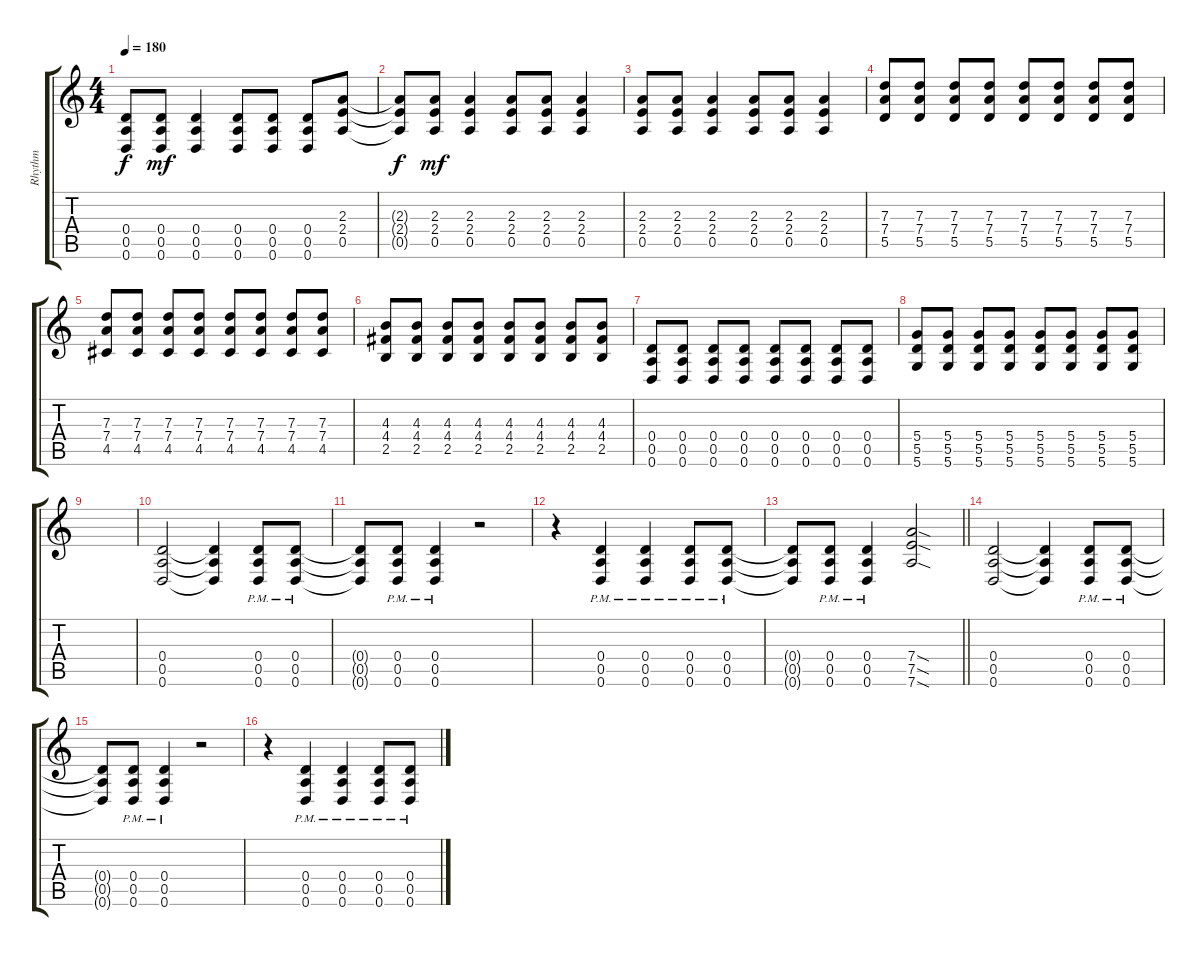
\track ("Rhythm" "Rhythm") {instrument overdrivenguitar}
\staff {score tabs}
\tuning (E4 B3 G3 D3 A2 D2) {hide}
\ts (4 4)
\tempo 180
\clef g2
\ks c
(0.4{t} 0.5{t} 0.6{t}).8{dy f} (0.4 0.5 0.6).8{dy mf} (0.4 0.5 0.6).4 (0.4 0.5 0.6).8 (0.4 0.5 0.6).8 (0.4 0.5 0.6).8 (2.3 2.4 0.5).8 |
(2.3{t} 2.4{t} 0.5{t}).8{dy f} (2.3 2.4 0.5).8{dy mf} (2.3 2.4 0.5).4 (2.3 2.4 0.5).8 (2.3 2.4 0.5).8 (2.3 2.4 0.5).4 |
(2.3 2.4 0.5).8 (2.3 2.4 0.5).8 (2.3 2.4 0.5).4 (2.3 2.4 0.5).8 (2.3 2.4 0.5).8 (2.3 2.4 0.5).4 |
(7.3 7.4 5.5).8 (7.3 7.4 5.5).8 (7.3 7.4 5.5).8 (7.3 7.4 5.5).8 (7.3 7.4 5.5).8 (7.3 7.4 5.5).8 (7.3 7.4 5.5).8 (7.3 7.4 5.5).8 |
(7.3 7.4 4.5).8 (7.3 7.4 4.5).8 (7.3 7.4 4.5).8 (7.3 7.4 4.5).8 (7.3 7.4 4.5).8 (7.3 7.4 4.5).8 (7.3 7.4 4.5).8 (7.3 7.4 4.5).8 |
(4.3 4.4 2.5).8 (4.3 4.4 2.5).8 (4.3 4.4 2.5).8 (4.3 4.4 2.5).8 (4.3 4.4 2.5).8 (4.3 4.4 2.5).8 (4.3 4.4 2.5).8 (4.3 4.4 2.5).8 |
(0.4 0.5 0.6).8 (0.4 0.5 0.6).8 (0.4 0.5 0.6).8 (0.4 0.5 0.6).8 (0.4 0.5 0.6).8 (0.4 0.5 0.6).8 (0.4 0.5 0.6).8 (0.4 0.5 0.6).8 |
(5.4 5.5 5.6).8 (5.4 5.5 5.6).8 (5.4 5.5 5.6).8 (5.4 5.5 5.6).8 (5.4 5.5 5.6).8 (5.4 5.5 5.6).8 (5.4 5.5 5.6).8 (5.4 5.5 5.6).8 |
|
(0.4 0.5 0.6).2 (0.4{t} 0.5{t} 0.6{t}).4 (0.4{pm} 0.5{pm} 0.6{pm}).8 (0.4{pm} 0.5{pm} 0.6{pm}).8 |
(0.4{t} 0.5{t} 0.6{t}).8 (0.4{pm} 0.5{pm} 0.6{pm}).8 (0.4{pm} 0.5{pm} 0.6{pm}).4 r.2 |
r.4 (0.4{pm} 0.5{pm} 0.6{pm}).4 (0.4{pm} 0.5{pm} 0.6{pm}).4 (0.4{pm} 0.5{pm} 0.6{pm}).8 (0.4{pm} 0.5{pm} 0.6{pm}).8 |
\barLineRight lightlight
(0.4{t} 0.5{t} 0.6{t}).8 (0.4{pm} 0.5{pm} 0.6{pm}).8 (0.4{pm} 0.5{pm} 0.6{pm}).4 (7.4{sod} 7.5{sod} 7.6{sod}).2 |
(0.4 0.5 0.6).2 (0.4{t} 0.5{t} 0.6{t}).4 (0.4{pm} 0.5{pm} 0.6{pm}).8 (0.4{pm} 0.5{pm} 0.6{pm}).8 |
(0.4{t} 0.5{t} 0.6{t}).8 (0.4{pm} 0.5{pm} 0.6{pm}).8 (0.4{pm} 0.5{pm} 0.6{pm}).4 r.2 |
r.4 (0.4{pm} 0.5{pm} 0.6{pm}).4 (0.4{pm} 0.5{pm} 0.6{pm}).4 (0.4{pm} 0.5{pm} 0.6{pm}).8 (0.4{pm} 0.5{pm} 0.6{pm}).8
